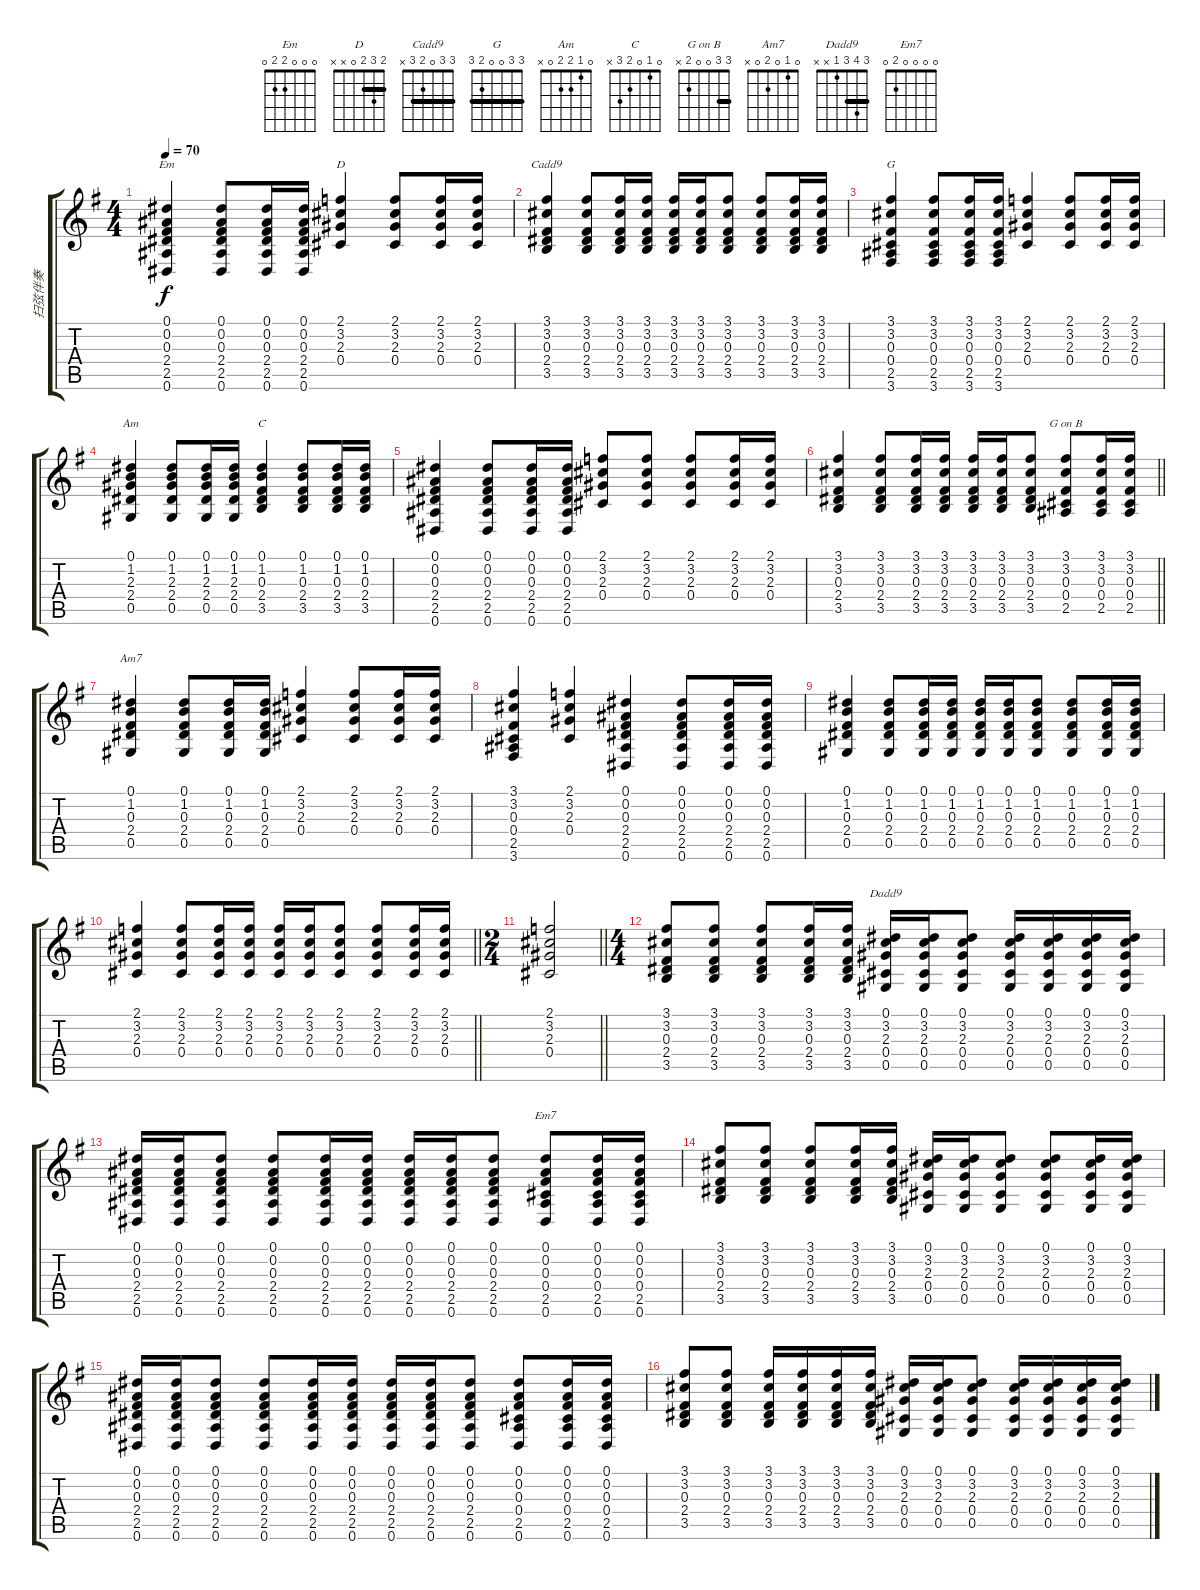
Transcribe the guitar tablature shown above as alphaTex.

\track ("扫弦伴奏" "扫弦伴奏") {instrument acousticguitarsteel}
\staff {score tabs}
\tuning (Eb4 Bb3 Gb3 Db3 Ab2 Eb2) {hide}
\chord ("Em" 0 0 0 2 2 0)
\chord ("D" 2 3 2 0 x x) {barre 2}
\chord ("Cadd9" 3 3 0 2 3 x) {barre 3}
\chord ("G" 3 3 0 0 2 3) {barre 3}
\chord ("Am" 0 1 2 2 0 x)
\chord ("C" 0 1 0 2 3 x)
\chord ("G on B" 3 3 0 0 2 x) {barre 3}
\chord ("Am7" 0 1 0 2 0 x)
\chord ("Dadd9" 3 4 3 1 x x) {barre 3}
\chord ("Em7" 0 0 0 0 2 0)
\ts (4 4)
\tempo 70
\clef g2
\ks g
(0.1 0.2 0.3 2.4 2.5 0.6).4{ch "Em" dy f} (0.1 0.2 0.3 2.4 2.5 0.6).8 (0.1 0.2 0.3 2.4 2.5 0.6).16 (0.1 0.2 0.3 2.4 2.5 0.6).16 (2.1 3.2 2.3 0.4).4{ch "D"} (2.1 3.2 2.3 0.4).8 (2.1 3.2 2.3 0.4).16 (2.1 3.2 2.3 0.4).16 |
(3.1 3.2 0.3 2.4 3.5).4{ch "Cadd9"} (3.1 3.2 0.3 2.4 3.5).8 (3.1 3.2 0.3 2.4 3.5).16 (3.1 3.2 0.3 2.4 3.5).16 (3.1 3.2 0.3 2.4 3.5).16 (3.1 3.2 0.3 2.4 3.5).16 (3.1 3.2 0.3 2.4 3.5).8 (3.1 3.2 0.3 2.4 3.5).8 (3.1 3.2 0.3 2.4 3.5).16 (3.1 3.2 0.3 2.4 3.5).16 |
(3.1 3.2 0.3 0.4 2.5 3.6).4{ch "G"} (3.1 3.2 0.3 0.4 2.5 3.6).8 (3.1 3.2 0.3 0.4 2.5 3.6).16 (3.1 3.2 0.3 0.4 2.5 3.6).16 (2.1 3.2 2.3 0.4).4 (2.1 3.2 2.3 0.4).8 (2.1 3.2 2.3 0.4).16 (2.1 3.2 2.3 0.4).16 |
(0.1 1.2 2.3 2.4 0.5).4{ch "Am"} (0.1 1.2 2.3 2.4 0.5).8 (0.1 1.2 2.3 2.4 0.5).16 (0.1 1.2 2.3 2.4 0.5).16 (0.1 1.2 0.3 2.4 3.5).4{ch "C"} (0.1 1.2 0.3 2.4 3.5).8 (0.1 1.2 0.3 2.4 3.5).16 (0.1 1.2 0.3 2.4 3.5).16 |
(0.1 0.2 0.3 2.4 2.5 0.6).4 (0.1 0.2 0.3 2.4 2.5 0.6).8 (0.1 0.2 0.3 2.4 2.5 0.6).16 (0.1 0.2 0.3 2.4 2.5 0.6).16 (2.1 3.2 2.3 0.4).8 (2.1 3.2 2.3 0.4).8 (2.1 3.2 2.3 0.4).8 (2.1 3.2 2.3 0.4).16 (2.1 3.2 2.3 0.4).16 |
\barLineRight lightlight
(3.1 3.2 0.3 2.4 3.5).4 (3.1 3.2 0.3 2.4 3.5).8 (3.1 3.2 0.3 2.4 3.5).16 (3.1 3.2 0.3 2.4 3.5).16 (3.1 3.2 0.3 2.4 3.5).16 (3.1 3.2 0.3 2.4 3.5).16 (3.1 3.2 0.3 2.4 3.5).8 (3.1 3.2 0.3 0.4 2.5).8{ch "G on B"} (3.1 3.2 0.3 0.4 2.5).16 (3.1 3.2 0.3 0.4 2.5).16 |
(0.1 1.2 0.3 2.4 0.5).4{ch "Am7"} (0.1 1.2 0.3 2.4 0.5).8 (0.1 1.2 0.3 2.4 0.5).16 (0.1 1.2 0.3 2.4 0.5).16 (2.1 3.2 2.3 0.4).4 (2.1 3.2 2.3 0.4).8 (2.1 3.2 2.3 0.4).16 (2.1 3.2 2.3 0.4).16 |
(3.1 3.2 0.3 0.4 2.5 3.6).4 (2.1 3.2 2.3 0.4).4 (0.1 0.2 0.3 2.4 2.5 0.6).4 (0.1 0.2 0.3 2.4 2.5 0.6).8 (0.1 0.2 0.3 2.4 2.5 0.6).16 (0.1 0.2 0.3 2.4 2.5 0.6).16 |
(0.1 1.2 0.3 2.4 0.5).4 (0.1 1.2 0.3 2.4 0.5).8 (0.1 1.2 0.3 2.4 0.5).16 (0.1 1.2 0.3 2.4 0.5).16 (0.1 1.2 0.3 2.4 0.5).16 (0.1 1.2 0.3 2.4 0.5).16 (0.1 1.2 0.3 2.4 0.5).8 (0.1 1.2 0.3 2.4 0.5).8 (0.1 1.2 0.3 2.4 0.5).16 (0.1 1.2 0.3 2.4 0.5).16 |
\barLineRight lightlight
(2.1 3.2 2.3 0.4).4 (2.1 3.2 2.3 0.4).8 (2.1 3.2 2.3 0.4).16 (2.1 3.2 2.3 0.4).16 (2.1 3.2 2.3 0.4).16 (2.1 3.2 2.3 0.4).16 (2.1 3.2 2.3 0.4).8 (2.1 3.2 2.3 0.4).8 (2.1 3.2 2.3 0.4).16 (2.1 3.2 2.3 0.4).16 |
\ts (2 4)
\barLineRight lightlight
(2.1 3.2 2.3 0.4).2 |
\ts (4 4)
(3.1 3.2 0.3 2.4 3.5).8 (3.1 3.2 0.3 2.4 3.5).8 (3.1 3.2 0.3 2.4 3.5).8 (3.1 3.2 0.3 2.4 3.5).16 (3.1 3.2 0.3 2.4 3.5).16 (0.1 3.2 2.3 0.4 0.5).16{ch "Dadd9"} (0.1 3.2 2.3 0.4 0.5).16 (0.1 3.2 2.3 0.4 0.5).8 (0.1 3.2 2.3 0.4 0.5).16 (0.1 3.2 2.3 0.4 0.5).16 (0.1 3.2 2.3 0.4 0.5).16 (0.1 3.2 2.3 0.4 0.5).16 |
(0.1 0.2 0.3 2.4 2.5 0.6).16 (0.1 0.2 0.3 2.4 2.5 0.6).16 (0.1 0.2 0.3 2.4 2.5 0.6).8 (0.1 0.2 0.3 2.4 2.5 0.6).8 (0.1 0.2 0.3 2.4 2.5 0.6).16 (0.1 0.2 0.3 2.4 2.5 0.6).16 (0.1 0.2 0.3 2.4 2.5 0.6).16 (0.1 0.2 0.3 2.4 2.5 0.6).16 (0.1 0.2 0.3 2.4 2.5 0.6).8 (0.1 0.2 0.3 0.4 2.5 0.6).8{ch "Em7"} (0.1 0.2 0.3 0.4 2.5 0.6).16 (0.1 0.2 0.3 0.4 2.5 0.6).16 |
(3.1 3.2 0.3 2.4 3.5).8 (3.1 3.2 0.3 2.4 3.5).8 (3.1 3.2 0.3 2.4 3.5).8 (3.1 3.2 0.3 2.4 3.5).16 (3.1 3.2 0.3 2.4 3.5).16 (0.1 3.2 2.3 0.4 0.5).16 (0.1 3.2 2.3 0.4 0.5).16 (0.1 3.2 2.3 0.4 0.5).8 (0.1 3.2 2.3 0.4 0.5).8 (0.1 3.2 2.3 0.4 0.5).16 (0.1 3.2 2.3 0.4 0.5).16 |
(0.1 0.2 0.3 2.4 2.5 0.6).16 (0.1 0.2 0.3 2.4 2.5 0.6).16 (0.1 0.2 0.3 2.4 2.5 0.6).8 (0.1 0.2 0.3 2.4 2.5 0.6).8 (0.1 0.2 0.3 2.4 2.5 0.6).16 (0.1 0.2 0.3 2.4 2.5 0.6).16 (0.1 0.2 0.3 2.4 2.5 0.6).16 (0.1 0.2 0.3 2.4 2.5 0.6).16 (0.1 0.2 0.3 2.4 2.5 0.6).8 (0.1 0.2 0.3 0.4 2.5 0.6).8 (0.1 0.2 0.3 0.4 2.5 0.6).16 (0.1 0.2 0.3 0.4 2.5 0.6).16 |
(3.1 3.2 0.3 2.4 3.5).8 (3.1 3.2 0.3 2.4 3.5).8 (3.1 3.2 0.3 2.4 3.5).16 (3.1 3.2 0.3 2.4 3.5).16 (3.1 3.2 0.3 2.4 3.5).16 (3.1 3.2 0.3 2.4 3.5).16 (0.1 3.2 2.3 0.4 0.5).16 (0.1 3.2 2.3 0.4 0.5).16 (0.1 3.2 2.3 0.4 0.5).8 (0.1 3.2 2.3 0.4 0.5).16 (0.1 3.2 2.3 0.4 0.5).16 (0.1 3.2 2.3 0.4 0.5).16 (0.1 3.2 2.3 0.4 0.5).16
